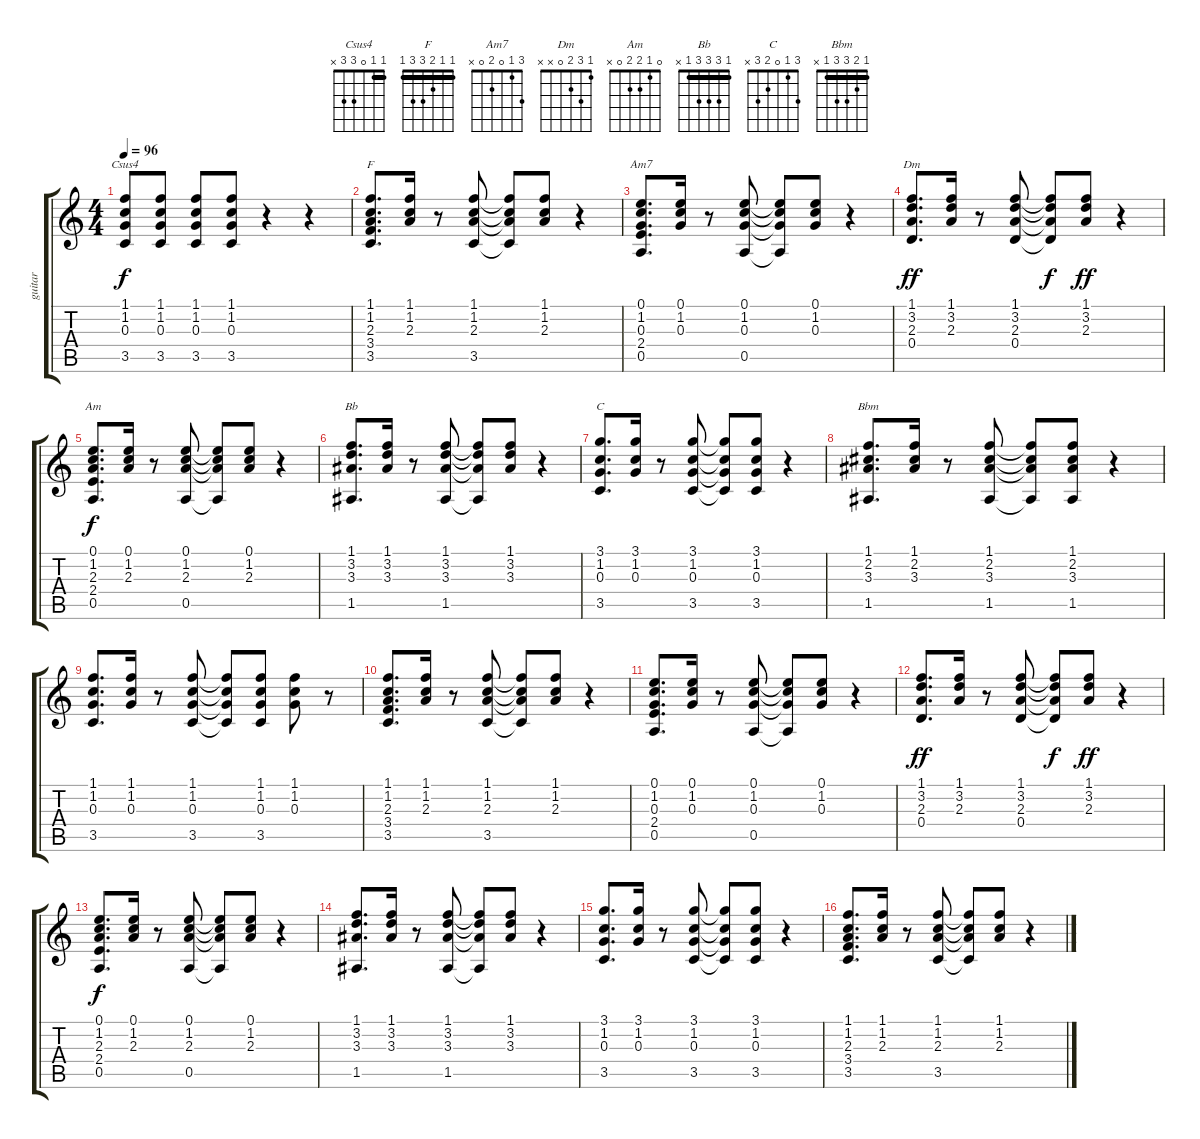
\track ("guitar" "guitar") {instrument acousticguitarsteel}
\staff {score tabs}
\tuning (E4 B3 G3 D3 A2 E2) {hide}
\chord ("Csus4" 1 1 0 3 3 x) {barre 1}
\chord ("F" 1 1 2 3 3 1) {barre 1}
\chord ("Am7" 3 1 0 2 0 x)
\chord ("Dm" 1 3 2 0 x x)
\chord ("Am" 0 1 2 2 0 x)
\chord ("Bb" 1 3 3 3 1 x) {barre 1}
\chord ("C" 3 1 0 2 3 x)
\chord ("Bbm" 1 2 3 3 1 x) {barre 1}
\ts (4 4)
\tempo 96
\clef g2
\ks c
(1.1 1.2 0.3 3.5).8{ch "Csus4" dy f} (1.1 1.2 0.3 3.5).8 (1.1 1.2 0.3 3.5).8 (1.1 1.2 0.3 3.5).8 r.4 r.4 |
(1.1 1.2 2.3 3.4 3.5).8{d ch "F"} (1.1 1.2 2.3).16 r.8 (1.1 1.2 2.3 3.5).8 (1.1{t} 1.2{t} 2.3{t} 3.5{t}).8 (1.1 1.2 2.3).8 r.4 |
(0.1 1.2 0.3 2.4 0.5).8{d ch "Am7"} (0.1 1.2 0.3).16 r.8 (0.1 1.2 0.3 0.5).8 (0.1{t} 1.2{t} 0.3{t} 0.5{t}).8 (0.1 1.2 0.3).8 r.4 |
(1.1 3.2 2.3 0.4).8{d ch "Dm" dy ff} (1.1 3.2 2.3).16 r.8 (1.1 3.2 2.3 0.4).8 (1.1{t} 3.2{t} 2.3{t} 0.4{t}).8{dy f} (1.1 3.2 2.3).8{dy ff} r.4 |
(0.1 1.2 2.3 2.4 0.5).8{d ch "Am" dy f} (0.1 1.2 2.3).16 r.8 (0.1 1.2 2.3 0.5).8 (0.1{t} 1.2{t} 2.3{t} 0.5{t}).8 (0.1 1.2 2.3).8 r.4 |
(1.1 3.2 3.3 1.5).8{d ch "Bb"} (1.1 3.2 3.3).16 r.8 (1.1 3.2 3.3 1.5).8 (1.1{t} 3.2{t} 3.3{t} 1.5{t}).8 (1.1 3.2 3.3).8 r.4 |
(3.1 1.2 0.3 3.5).8{d ch "C"} (3.1 1.2 0.3).16 r.8 (3.1 1.2 0.3 3.5).8 (3.1{t} 1.2{t} 0.3{t} 3.5{t}).8 (3.1 1.2 0.3 3.5).8 r.4 |
(1.1 2.2 3.3 1.5).8{d ch "Bbm"} (1.1 2.2 3.3).16 r.8 (1.1 2.2 3.3 1.5).8 (1.1{t} 2.2{t} 3.3{t} 1.5{t}).8 (1.1 2.2 3.3 1.5).8 r.4 |
(1.1 1.2 0.3 3.5).8{d} (1.1 1.2 0.3).16 r.8 (1.1 1.2 0.3 3.5).8 (1.1{t} 1.2{t} 0.3{t} 3.5{t}).8 (1.1 1.2 0.3 3.5).8 (1.1 1.2 0.3).8 r.8 |
(1.1 1.2 2.3 3.4 3.5).8{d} (1.1 1.2 2.3).16 r.8 (1.1 1.2 2.3 3.5).8 (1.1{t} 1.2{t} 2.3{t} 3.5{t}).8 (1.1 1.2 2.3).8 r.4 |
(0.1 1.2 0.3 2.4 0.5).8{d} (0.1 1.2 0.3).16 r.8 (0.1 1.2 0.3 0.5).8 (0.1{t} 1.2{t} 0.3{t} 0.5{t}).8 (0.1 1.2 0.3).8 r.4 |
(1.1 3.2 2.3 0.4).8{d dy ff} (1.1 3.2 2.3).16 r.8 (1.1 3.2 2.3 0.4).8 (1.1{t} 3.2{t} 2.3{t} 0.4{t}).8{dy f} (1.1 3.2 2.3).8{dy ff} r.4 |
(0.1 1.2 2.3 2.4 0.5).8{d dy f} (0.1 1.2 2.3).16{txt ""} r.8 (0.1 1.2 2.3 0.5).8 (0.1{t} 1.2{t} 2.3{t} 0.5{t}).8 (0.1 1.2 2.3).8 r.4 |
(1.1 3.2 3.3 1.5).8{d} (1.1 3.2 3.3).16 r.8 (1.1 3.2 3.3 1.5).8 (1.1{t} 3.2{t} 3.3{t} 1.5{t}).8 (1.1 3.2 3.3).8 r.4 |
(3.1 1.2 0.3 3.5).8{d} (3.1 1.2 0.3).16 r.8 (3.1 1.2 0.3 3.5).8 (3.1{t} 1.2{t} 0.3{t} 3.5{t}).8 (3.1 1.2 0.3 3.5).8 r.4 |
(1.1 1.2 2.3 3.4 3.5).8{d} (1.1 1.2 2.3).16 r.8 (1.1 1.2 2.3 3.5).8 (1.1{t} 1.2{t} 2.3{t} 3.5{t}).8 (1.1 1.2 2.3).8 r.4
